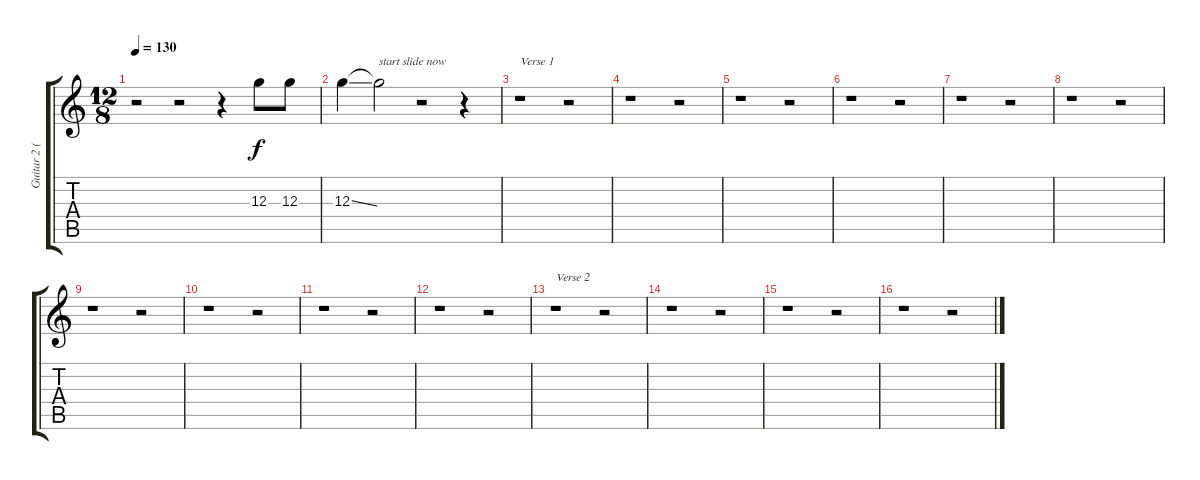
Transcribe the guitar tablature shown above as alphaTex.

\track ("Guitar 2 (Chorus)" "Guitar 2 (") {instrument distortionguitar}
\staff {score tabs}
\tuning (E4 B3 G3 D3 A2 E2) {hide}
\ts (12 8)
\tempo 130
\clef g2
\ks c
r.2{dy f instrument distortionguitar} r.2 r.4 12.3.8 12.3.8 |
12.3{ss}.4 12.3{t}.2{txt "start slide now"} r.2 r.4 |
r.1{txt "Verse 1"} r.2 |
r.1 r.2 |
r.1 r.2 |
r.1 r.2 |
r.1 r.2 |
r.1 r.2 |
r.1 r.2 |
r.1 r.2 |
r.1 r.2 |
r.1 r.2 |
r.1{txt "Verse 2"} r.2 |
r.1 r.2 |
r.1 r.2 |
r.1 r.2
